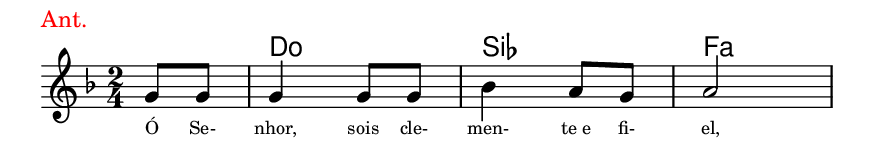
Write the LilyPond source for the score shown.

\version "2.20.0"
#(set! paper-alist (cons '("linha" . (cons (* 148 mm) (* 25 mm))) paper-alist))

\paper {
  #(set-paper-size "linha")
  ragged-right = ##f
}

\language "portugues"


harmonia = \chordmode {
    \partial 4
%harmonia
  r4 do2 sib2 fa2
%/harmonia
}
melodia = \fixed do' {
    \key re \minor
    \time 2/4
    \partial 4
%recitação
    sol8 sol
    sol4 sol8 sol
    sib4 la8 sol
    la2
    \bar "|"
%/recitação
}
letra = \lyricmode {
    \teeny
    Ó Se- nhor, sois cle- men- te_e fi- el,
    %\tweak self-alignment-X #1  \markup{aten-}
    %\tweak self-alignment-X #-1 \markup{\bold{dei}-me por pie-}
    %\tweak self-alignment-X #-1 \markup{\bold{da}de e escu-}
    %\tweak self-alignment-X #-1 \markup{\bold{tai} minha ora-}
    %\tweak self-alignment-X #-1 \markup{\bold{ção!}}
}

\book {
  \paper {
      indent = 0\mm
      scoreTitleMarkup = \markup {
          \with-color #red
          \fromproperty #'header:piece
      }
  }
  \header {
    piece = "Ant."
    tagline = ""
  }
  \score {
    <<
      \new ChordNames {
        \set chordChanges = ##t
		\set noChordSymbol = ""
        \harmonia
      }
      \new Voice = "canto" { \melodia }
      \new Lyrics \lyricsto "canto" \letra
    >>
  }
}
